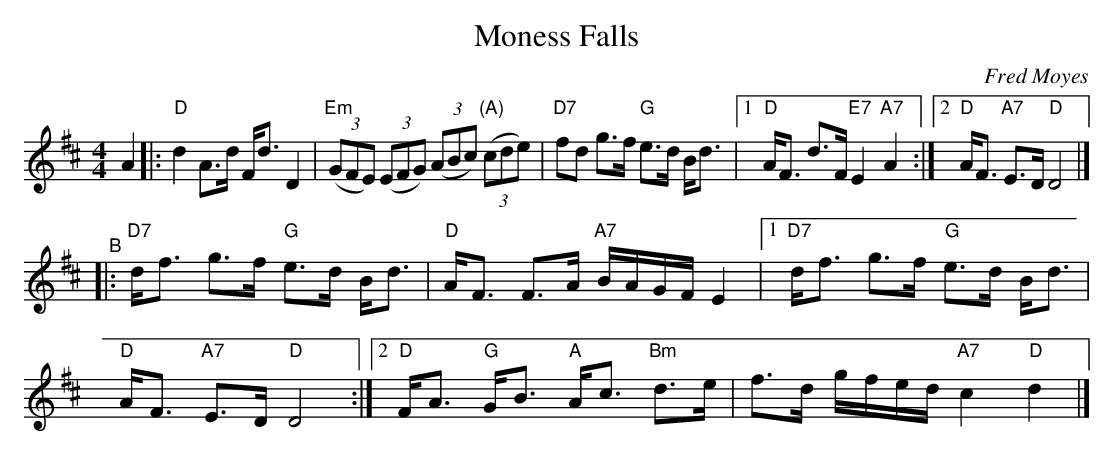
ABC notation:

X:1
T: Moness Falls
C: Fred Moyes
Q: 128
K: D
M: 4/4
L: 1/16
A4 |:\
"D"d4 A3d Fd3 D4 | "Em"((3G2F2E2) ((3E2F2G2) ((3A2B2c2) "(A)"((3c2d2e2)  |\
"D7"f2d2 g3f "G"e3d Bd3 |[1 "D"AF3 d3F "E7"E4 "A7"A4 :|[2 "D"AF3 "A7"E3D "D"D8 |]
"^B"|:\
"D7"df3 g3f "G"e3d Bd3 | "D"AF3 F3A "A7"BAGF E4 |\
[1 "D7"df3 g3f "G"e3d Bd3 | "D"AF3 "A7"E3D "D"D8 :|\
[2 "D"FA3 "G"GB3 "A"Ac3 "Bm"d3e | f3d gfed "A7"c4 "D"d4 |]
